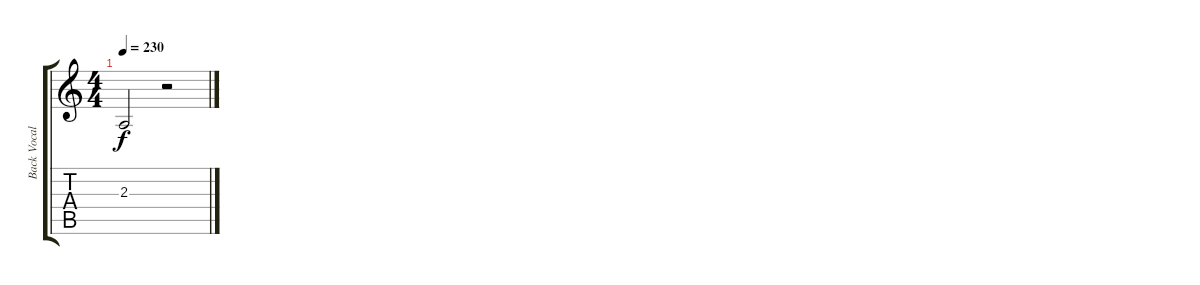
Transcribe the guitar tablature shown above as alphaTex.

\track ("Back Vocals" "Back Vocal") {instrument altosax}
\staff {score tabs}
\tuning (E4 B3 G3 D3 A2 E2) {hide}
\ts (4 4)
\tempo 230
\clef g2
\ks c
2.3{t}.2{dy f} r.2
